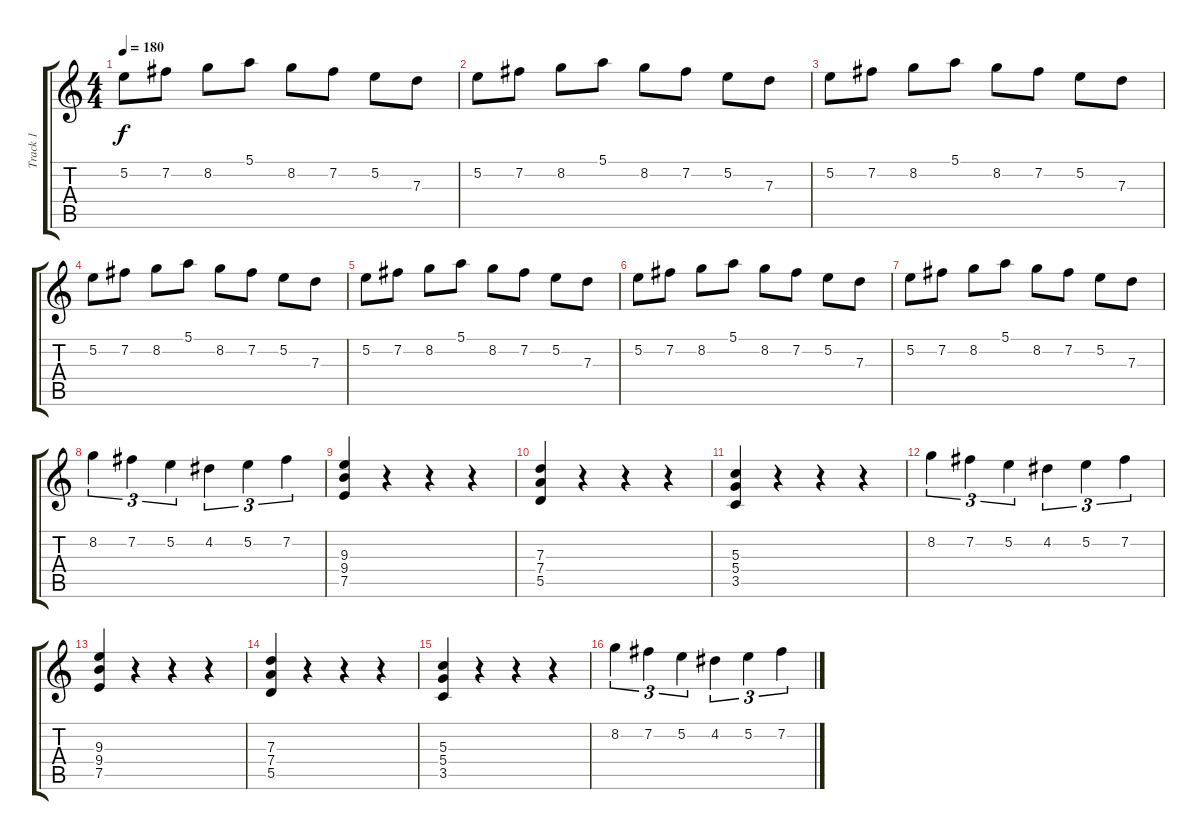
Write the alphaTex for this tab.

\track ("Track 1" "Track 1") {instrument distortionguitar}
\staff {score tabs}
\tuning (E4 B3 G3 D3 A2 E2) {hide}
\ts (4 4)
\tempo 180
\clef g2
\ks c
5.2.8{dy f instrument distortionguitar} 7.2.8 8.2.8 5.1.8 8.2.8 7.2.8 5.2.8 7.3.8 |
5.2.8 7.2.8 8.2.8 5.1.8 8.2.8 7.2.8 5.2.8 7.3.8 |
5.2.8 7.2.8 8.2.8 5.1.8 8.2.8 7.2.8 5.2.8 7.3.8 |
5.2.8 7.2.8 8.2.8 5.1.8 8.2.8 7.2.8 5.2.8 7.3.8 |
5.2.8 7.2.8 8.2.8 5.1.8 8.2.8 7.2.8 5.2.8 7.3.8 |
5.2.8 7.2.8 8.2.8 5.1.8 8.2.8 7.2.8 5.2.8 7.3.8 |
5.2.8 7.2.8 8.2.8 5.1.8 8.2.8 7.2.8 5.2.8 7.3.8 |
8.2.4{tu (3 2)} 7.2.4{tu (3 2)} 5.2.4{tu (3 2)} 4.2.4{tu (3 2)} 5.2.4{tu (3 2)} 7.2.4{tu (3 2)} |
(9.3 9.4 7.5).4 r.4 r.4 r.4 |
(7.3 7.4 5.5).4 r.4 r.4 r.4 |
(5.3 5.4 3.5).4 r.4 r.4 r.4 |
8.2.4{tu (3 2)} 7.2.4{tu (3 2)} 5.2.4{tu (3 2)} 4.2.4{tu (3 2)} 5.2.4{tu (3 2)} 7.2.4{tu (3 2)} |
(9.3 9.4 7.5).4 r.4 r.4 r.4 |
(7.3 7.4 5.5).4 r.4 r.4 r.4 |
(5.3 5.4 3.5).4 r.4 r.4 r.4 |
8.2.4{tu (3 2)} 7.2.4{tu (3 2)} 5.2.4{tu (3 2)} 4.2.4{tu (3 2)} 5.2.4{tu (3 2)} 7.2.4{tu (3 2)}
